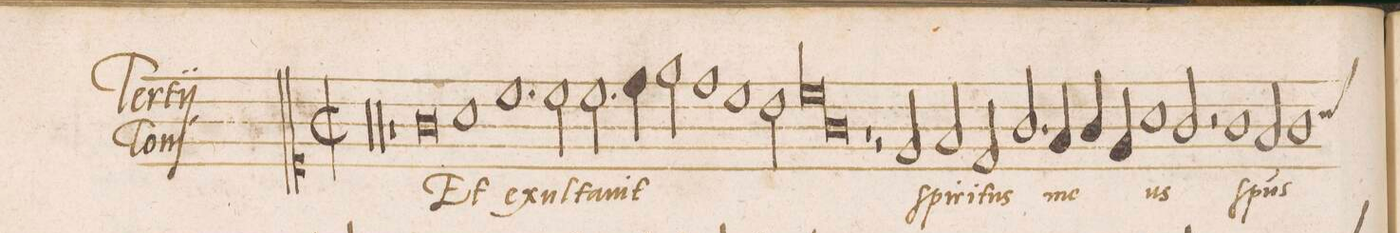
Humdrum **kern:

**kern	**text
*I"DISCANTVS	*
*clefC1	*
*k[]	*
*met(C|)	*
*M2/1	*
0r	.
=2	=2
0r	.
=3	=3
0r	.
=4	=4
0r	.
=5	=5
1r	.
0g	Et
=6	=6
1a	e-
=7	=7
1.cc	-xul-
2cc\	-ta-
=8	=8
2.cc\	-vit
4dd\	.
2ee\	.
1dd	.
=9	=9
1cc	.
2b\	.
=10	=10
*lig	*
1cc	.
1g	.
*Xlig	*
=11	=11
1r	.
2r	.
2e/	ſpi-
=12	=12
2f/	-ri-
2d/	-tus
2.g/	.
4f/	me-
=13	=13
4g/	.
4e/	.
1a	-us
2g/	.
=14	=14
2r	.
1g	ſp(i)-
2f/	-(ri)-
=15	=15
*custos:a	*
1g	-(t)us
1ryy	.
=16	=16
0ryy	.
=17	=17
0ryy	.
=18	=18
0ryy	.
=19	=19
0ryy	.
=20	=20
0ryy	.
=21	=21
0ryy	.
=22	=22
0ryy	.
=23	=23
*-	*-
